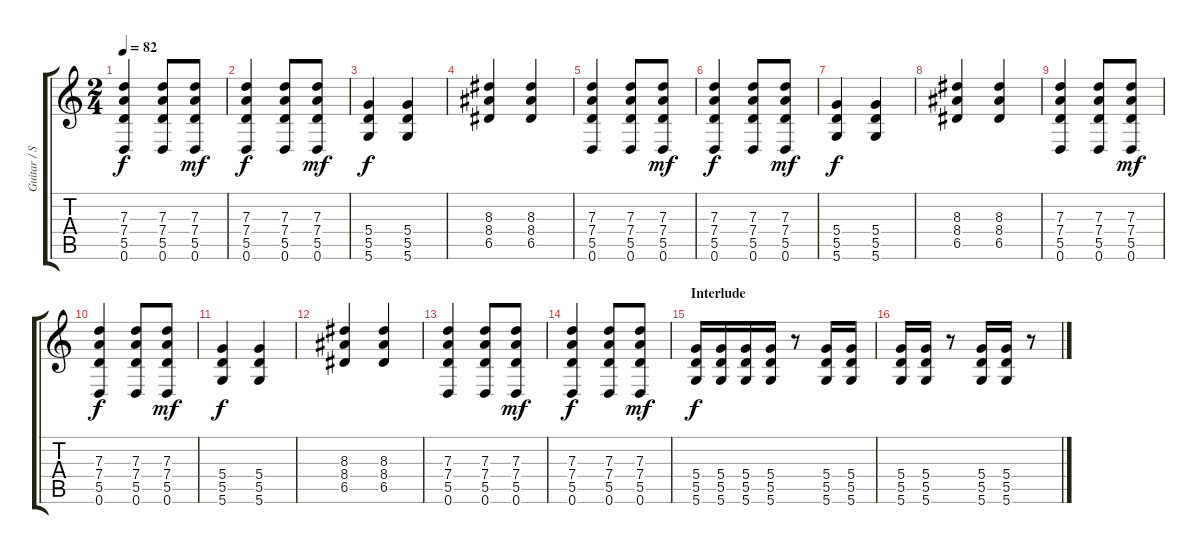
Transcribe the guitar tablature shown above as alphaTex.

\track ("Guitar / Steph Carpenter" "Guitar / S") {instrument distortionguitar}
\staff {score tabs}
\tuning (E4 B3 G3 D3 A2 D2) {hide}
\ts (2 4)
\tempo 82
\clef g2
\ks c
(7.3 7.4 5.5 0.6).4{dy f} (7.3 7.4 5.5 0.6).8 (7.3 7.4 5.5 0.6).8{dy mf} |
(7.3 7.4 5.5 0.6).4{dy f} (7.3 7.4 5.5 0.6).8 (7.3 7.4 5.5 0.6).8{dy mf} |
(5.4 5.5 5.6).4{dy f} (5.4 5.5 5.6).4 |
(8.3 8.4 6.5).4 (8.3 8.4 6.5).4 |
(7.3 7.4 5.5 0.6).4 (7.3 7.4 5.5 0.6).8 (7.3 7.4 5.5 0.6).8{dy mf} |
(7.3 7.4 5.5 0.6).4{dy f} (7.3 7.4 5.5 0.6).8 (7.3 7.4 5.5 0.6).8{dy mf} |
(5.4 5.5 5.6).4{dy f} (5.4 5.5 5.6).4 |
(8.3 8.4 6.5).4 (8.3 8.4 6.5).4 |
(7.3 7.4 5.5 0.6).4 (7.3 7.4 5.5 0.6).8 (7.3 7.4 5.5 0.6).8{dy mf} |
(7.3 7.4 5.5 0.6).4{dy f} (7.3 7.4 5.5 0.6).8 (7.3 7.4 5.5 0.6).8{dy mf} |
(5.4 5.5 5.6).4{dy f} (5.4 5.5 5.6).4 |
(8.3 8.4 6.5).4 (8.3 8.4 6.5).4 |
(7.3 7.4 5.5 0.6).4 (7.3 7.4 5.5 0.6).8 (7.3 7.4 5.5 0.6).8{dy mf} |
(7.3 7.4 5.5 0.6).4{dy f} (7.3 7.4 5.5 0.6).8 (7.3 7.4 5.5 0.6).8{dy mf} |
\section ("" "Interlude")
(5.4 5.5 5.6).16{dy f volume 16 instrument distortionguitar} (5.4 5.5 5.6).16 (5.4 5.5 5.6).16 (5.4 5.5 5.6).16 r.8 (5.4 5.5 5.6).16 (5.4 5.5 5.6).16 |
(5.4 5.5 5.6).16 (5.4 5.5 5.6).16 r.8 (5.4 5.5 5.6).16 (5.4 5.5 5.6).16 r.8
